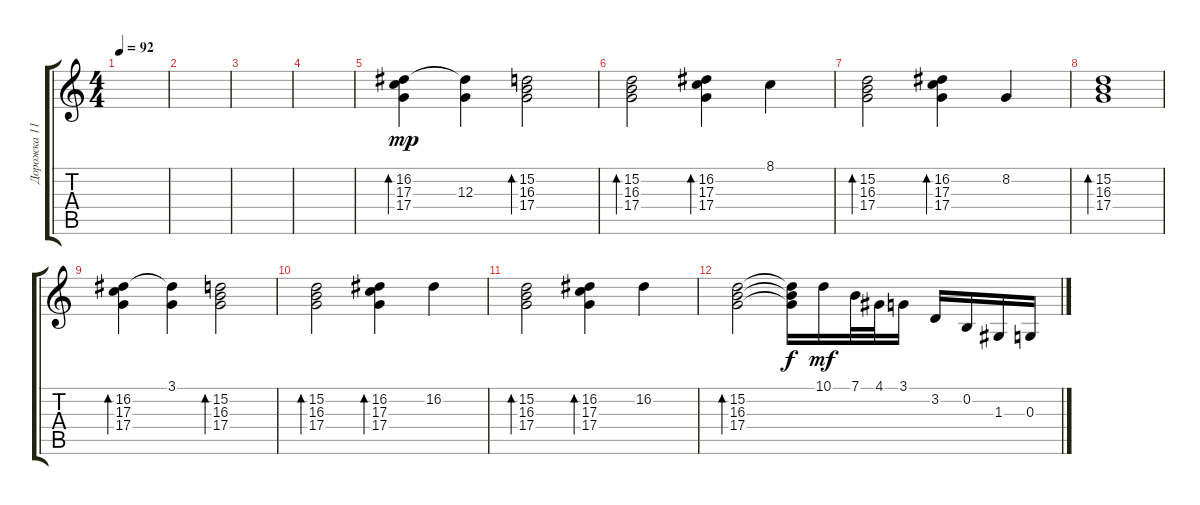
\track ("Дорожка 11" "Дорожка 11") {instrument electricpiano1}
\staff {score tabs}
\tuning (E4 B3 G3 D3 A2 E2) {hide}
\ts (4 4)
\tempo 92
\clef g2
\ks c
|
|
|
|
(16.2 17.3 17.4).4{bd 480 dy mp} (16.2{t} 12.3).4 (15.2 16.3 17.4).2{bd 480} |
(15.2 16.3 17.4).2{bd 480} (16.2 17.3 17.4).4{bd 480} 8.1.4 |
(15.2 16.3 17.4).2{bd 480} (16.2 17.3 17.4).4{bd 480} 8.2.4 |
(15.2 16.3 17.4).1{bd 480} |
(16.2 17.3 17.4).4{bd 480} (3.1 16.2{t}).4 (15.2 16.3 17.4).2{bd 480} |
(15.2 16.3 17.4).2{bd 480} (16.2 17.3 17.4).4{bd 480} 16.2.4 |
(15.2 16.3 17.4).2{bd 480} (16.2 17.3 17.4).4{bd 480} 16.2.4 |
(15.2 16.3 17.4).2{bd 480} (15.2{t} 16.3{t} 17.4{t}).16{dy f} 10.1.16{dy mf} 7.1.32 4.1.32 3.1.16 3.2.16 0.2.16 1.3.16 0.3.16
